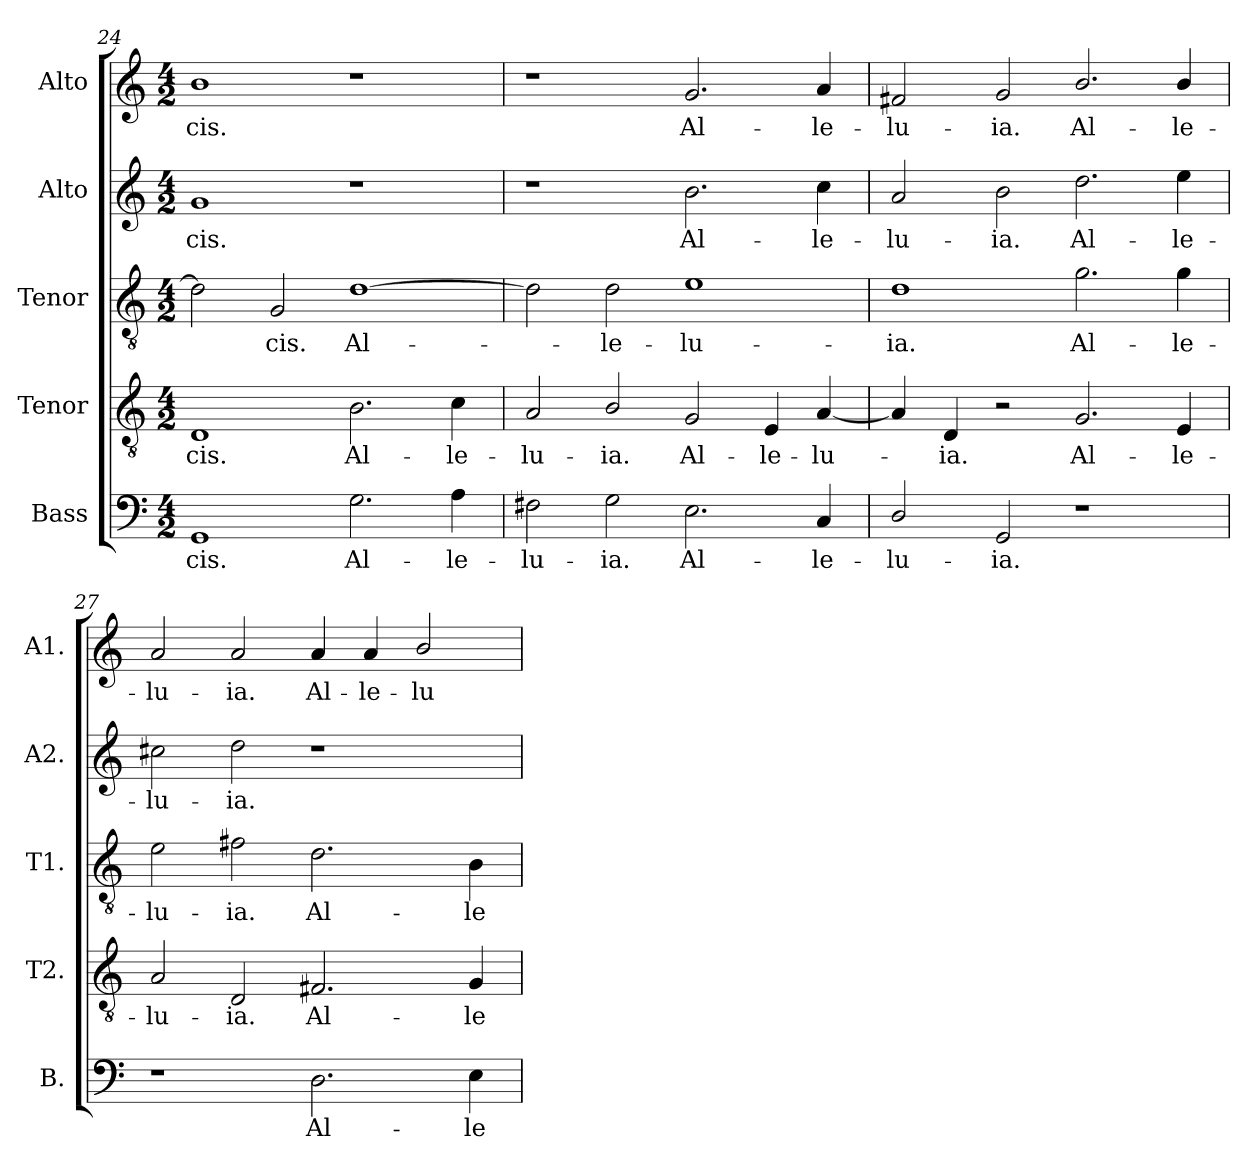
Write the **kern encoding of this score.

**kern	**text	**kern	**text	**kern	**text	**kern	**text	**kern	**text
*part5	*part5	*part4	*part4	*part3	*part3	*part2	*part2	*part1	*part1
*staff5	*staff5	*staff4	*staff4	*staff3	*staff3	*staff2	*staff2	*staff1	*staff1
*I"Bass	*	*I"Tenor	*	*I"Tenor	*	*I"Alto	*	*I"Alto	*
*I'B.	*	*I'T2.	*	*I'T1.	*	*I'A2.	*	*I'A1.	*
*clefF4	*	*clefGv2	*	*clefGv2	*	*clefG2	*	*clefG2	*
*	*	*ITrd7c12	*	*ITrd7c12	*	*	*	*	*
*k[]	*	*k[]	*	*k[]	*	*k[]	*	*k[]	*
*C:	*	*C:	*	*C:	*	*C:	*	*C:	*
*M4/2	*	*M4/2	*	*M4/2	*	*M4/2	*	*M4/2	*
=24	=24	=24	=24	=24	=24	=24	=24	=24	=24
!	!LO:LY:b:color=#000000	!	!	!	!	!	!	!	!
!	!	!	!LO:LY:b:color=#000000	!	!	!	!	!	!
!	!	!	!	!	!	!	!LO:LY:b:color=#000000	!	!
!	!	!	!	!	!	!	!	!	!LO:LY:b:color=#000000
1GGi	-cis.	1DDi	-cis.	2Di\]	.	1gi	-cis.	1bi	-cis.
!	!	!	!	!	!LO:LY:b:color=#000000	!	!	!	!
.	.	.	.	2GGi/	-cis.	.	.	.	.
!	!LO:LY:b:color=#000000	!	!	!	!	!	!	!	!
!	!	!	!LO:LY:b:color=#000000	!	!	!	!	!	!
!	!	!	!	!	!LO:LY:b:color=#000000	!	!	!	!
2.Gi\	Al-	2.BBi\	Al-	[1Di	Al-	1r	.	1r	.
!	!LO:LY:b:color=#000000	!	!	!	!	!	!	!	!
!	!	!	!LO:LY:b:color=#000000	!	!	!	!	!	!
4Ai\	-le-	4Ci\	-le-	.	.	.	.	.	.
=25	=25	=25	=25	=25	=25	=25	=25	=25	=25
!	!LO:LY:b:color=#000000	!	!	!	!	!	!	!	!
!	!	!	!LO:LY:b:color=#000000	!	!	!	!	!	!
2F#Xi\	-lu-	2AAi/	-lu-	2Di\]	.	1r	.	1r	.
!	!LO:LY:b:color=#000000	!	!	!	!	!	!	!	!
!	!	!	!LO:LY:b:color=#000000	!	!	!	!	!	!
!	!	!	!	!	!LO:LY:b:color=#000000	!	!	!	!
2Gi\	-ia.	2BBi/	-ia.	2Di\	-le-	.	.	.	.
!	!LO:LY:b:color=#000000	!	!	!	!	!	!	!	!
!	!	!	!LO:LY:b:color=#000000	!	!	!	!	!	!
!	!	!	!	!	!LO:LY:b:color=#000000	!	!	!	!
!	!	!	!	!	!	!	!LO:LY:b:color=#000000	!	!
!	!	!	!	!	!	!	!	!	!LO:LY:b:color=#000000
2.Ei\	Al-	2GGi/	Al-	1Ei	-lu-	2.bi\	Al-	2.gi/	Al-
!	!	!	!LO:LY:b:color=#000000	!	!	!	!	!	!
.	.	4EEi/	-le-	.	.	.	.	.	.
!	!LO:LY:b:color=#000000	!	!	!	!	!	!	!	!
!	!	!	!LO:LY:b:color=#000000	!	!	!	!	!	!
!	!	!	!	!	!	!	!LO:LY:b:color=#000000	!	!
!	!	!	!	!	!	!	!	!	!LO:LY:b:color=#000000
4Ci/	-le-	[4AAi/	-lu-	.	.	4cci\	-le-	4ai/	-le-
!!LO:PB:g=z
=26	=26	=26	=26	=26	=26	=26	=26	=26	=26
!	!LO:LY:b:color=#000000	!	!	!	!	!	!	!	!
!	!	!	!	!	!LO:LY:b:color=#000000	!	!	!	!
!	!	!	!	!	!	!	!LO:LY:b:color=#000000	!	!
!	!	!	!	!	!	!	!	!	!LO:LY:b:color=#000000
2Di/	-lu-	4AAi/]	.	1Di	-ia.	2ai/	-lu-	2f#Xi/	-lu-
!	!	!	!LO:LY:b:color=#000000	!	!	!	!	!	!
.	.	4DDi/	-ia.	.	.	.	.	.	.
!	!LO:LY:b:color=#000000	!	!	!	!	!	!	!	!
!	!	!	!	!	!	!	!LO:LY:b:color=#000000	!	!
!	!	!	!	!	!	!	!	!	!LO:LY:b:color=#000000
2GGi/	-ia.	2r	.	.	.	2bi\	-ia.	2gi/	-ia.
!	!	!	!LO:LY:b:color=#000000	!	!	!	!	!	!
!	!	!	!	!	!LO:LY:b:color=#000000	!	!	!	!
!	!	!	!	!	!	!	!LO:LY:b:color=#000000	!	!
!	!	!	!	!	!	!	!	!	!LO:LY:b:color=#000000
1r	.	2.GGi/	Al-	2.Gi\	Al-	2.ddi\	Al-	2.bi/	Al-
!	!	!	!LO:LY:b:color=#000000	!	!	!	!	!	!
!	!	!	!	!	!LO:LY:b:color=#000000	!	!	!	!
!	!	!	!	!	!	!	!LO:LY:b:color=#000000	!	!
!	!	!	!	!	!	!	!	!	!LO:LY:b:color=#000000
.	.	4EEi/	-le-	4Gi\	-le-	4eei\	-le-	4bi/	-le-
=27	=27	=27	=27	=27	=27	=27	=27	=27	=27
!	!	!	!LO:LY:b:color=#000000	!	!	!	!	!	!
!	!	!	!	!	!LO:LY:b:color=#000000	!	!	!	!
!	!	!	!	!	!	!	!LO:LY:b:color=#000000	!	!
!	!	!	!	!	!	!	!	!	!LO:LY:b:color=#000000
1r	.	2AAi/	-lu-	2Ei\	-lu-	2cc#Xi\	-lu-	2ai/	-lu-
!	!	!	!LO:LY:b:color=#000000	!	!	!	!	!	!
!	!	!	!	!	!LO:LY:b:color=#000000	!	!	!	!
!	!	!	!	!	!	!	!LO:LY:b:color=#000000	!	!
!	!	!	!	!	!	!	!	!	!LO:LY:b:color=#000000
.	.	2DDi/	-ia.	2F#Xi\	-ia.	2ddi\	-ia.	2ai/	-ia.
!	!LO:LY:b:color=#000000	!	!	!	!	!	!	!	!
!	!	!	!LO:LY:b:color=#000000	!	!	!	!	!	!
!	!	!	!	!	!LO:LY:b:color=#000000	!	!	!	!
!	!	!	!	!	!	!	!	!	!LO:LY:b:color=#000000
2.Di\	Al-	2.FF#Xi/	Al-	2.Di\	Al-	1r	.	4ai/	Al-
!	!	!	!	!	!	!	!	!	!LO:LY:b:color=#000000
.	.	.	.	.	.	.	.	4ai/	-le-
!	!	!	!	!	!	!	!	!	!LO:LY:b:color=#000000
.	.	.	.	.	.	.	.	2bi/	-lu-
!	!LO:LY:b:color=#000000	!	!	!	!	!	!	!	!
!	!	!	!LO:LY:b:color=#000000	!	!	!	!	!	!
!	!	!	!	!	!LO:LY:b:color=#000000	!	!	!	!
4Ei\	-le-	4GGi/	-le-	4BBi\	-le-	.	.	.	.
=	=	=	=	=	=	=	=	=	=
*-	*-	*-	*-	*-	*-	*-	*-	*-	*-
